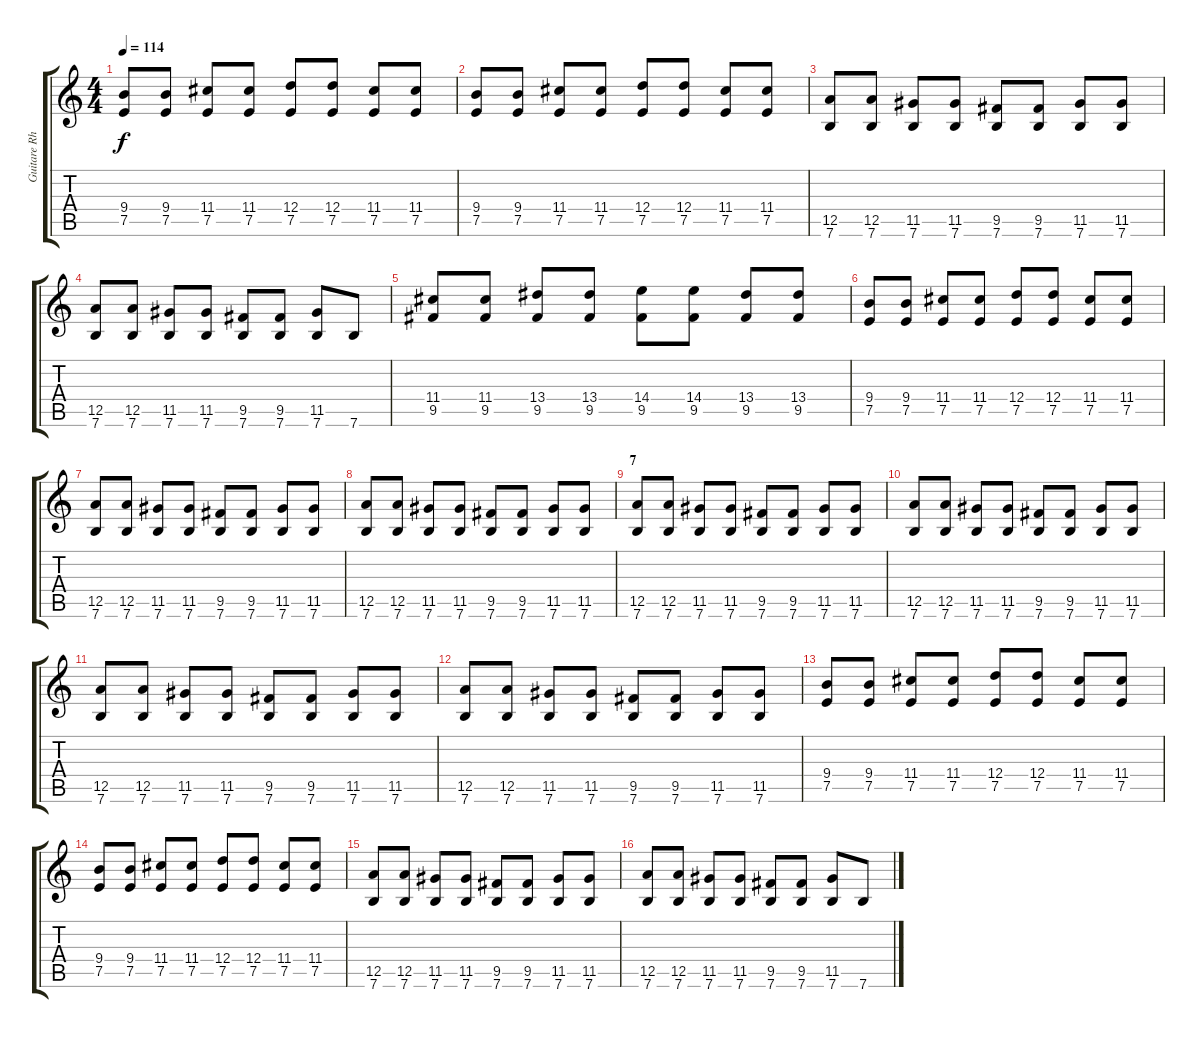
\track ("Guitare Rhytmique 1" "Guitare Rh") {instrument overdrivenguitar}
\staff {score tabs}
\tuning (E4 B3 G3 D3 A2 E2) {hide}
\ts (4 4)
\tempo 114
\clef g2
\ks c
(9.4 7.5).8{dy f} (9.4 7.5).8 (11.4 7.5).8 (11.4 7.5).8 (12.4 7.5).8 (12.4 7.5).8 (11.4 7.5).8 (11.4 7.5).8 |
(9.4 7.5).8 (9.4 7.5).8 (11.4 7.5).8 (11.4 7.5).8 (12.4 7.5).8 (12.4 7.5).8 (11.4 7.5).8 (11.4 7.5).8 |
(12.5 7.6).8 (12.5 7.6).8 (11.5 7.6).8 (11.5 7.6).8 (9.5 7.6).8 (9.5 7.6).8 (11.5 7.6).8 (11.5 7.6).8 |
(12.5 7.6).8 (12.5 7.6).8 (11.5 7.6).8 (11.5 7.6).8 (9.5 7.6).8 (9.5 7.6).8 (11.5 7.6).8 7.6.8 |
(11.4 9.5).8 (11.4 9.5).8 (13.4 9.5).8 (13.4 9.5).8 (14.4 9.5).8 (14.4 9.5).8 (13.4 9.5).8 (13.4 9.5).8 |
(9.4 7.5).8 (9.4 7.5).8 (11.4 7.5).8 (11.4 7.5).8 (12.4 7.5).8 (12.4 7.5).8 (11.4 7.5).8 (11.4 7.5).8 |
(12.5 7.6).8 (12.5 7.6).8 (11.5 7.6).8 (11.5 7.6).8 (9.5 7.6).8 (9.5 7.6).8 (11.5 7.6).8 (11.5 7.6).8 |
(12.5 7.6).8 (12.5 7.6).8 (11.5 7.6).8 (11.5 7.6).8 (9.5 7.6).8 (9.5 7.6).8 (11.5 7.6).8 (11.5 7.6).8 |
\section ("" "7")
(12.5 7.6).8 (12.5 7.6).8 (11.5 7.6).8 (11.5 7.6).8 (9.5 7.6).8 (9.5 7.6).8 (11.5 7.6).8 (11.5 7.6).8 |
(12.5 7.6).8 (12.5 7.6).8 (11.5 7.6).8 (11.5 7.6).8 (9.5 7.6).8 (9.5 7.6).8 (11.5 7.6).8 (11.5 7.6).8 |
(12.5 7.6).8 (12.5 7.6).8 (11.5 7.6).8 (11.5 7.6).8 (9.5 7.6).8 (9.5 7.6).8 (11.5 7.6).8 (11.5 7.6).8 |
(12.5 7.6).8 (12.5 7.6).8 (11.5 7.6).8 (11.5 7.6).8 (9.5 7.6).8 (9.5 7.6).8 (11.5 7.6).8 (11.5 7.6).8 |
(9.4 7.5).8 (9.4 7.5).8 (11.4 7.5).8 (11.4 7.5).8 (12.4 7.5).8 (12.4 7.5).8 (11.4 7.5).8 (11.4 7.5).8 |
(9.4 7.5).8 (9.4 7.5).8 (11.4 7.5).8 (11.4 7.5).8 (12.4 7.5).8 (12.4 7.5).8 (11.4 7.5).8 (11.4 7.5).8 |
(12.5 7.6).8 (12.5 7.6).8 (11.5 7.6).8 (11.5 7.6).8 (9.5 7.6).8 (9.5 7.6).8 (11.5 7.6).8 (11.5 7.6).8 |
(12.5 7.6).8 (12.5 7.6).8 (11.5 7.6).8 (11.5 7.6).8 (9.5 7.6).8 (9.5 7.6).8 (11.5 7.6).8 7.6.8
